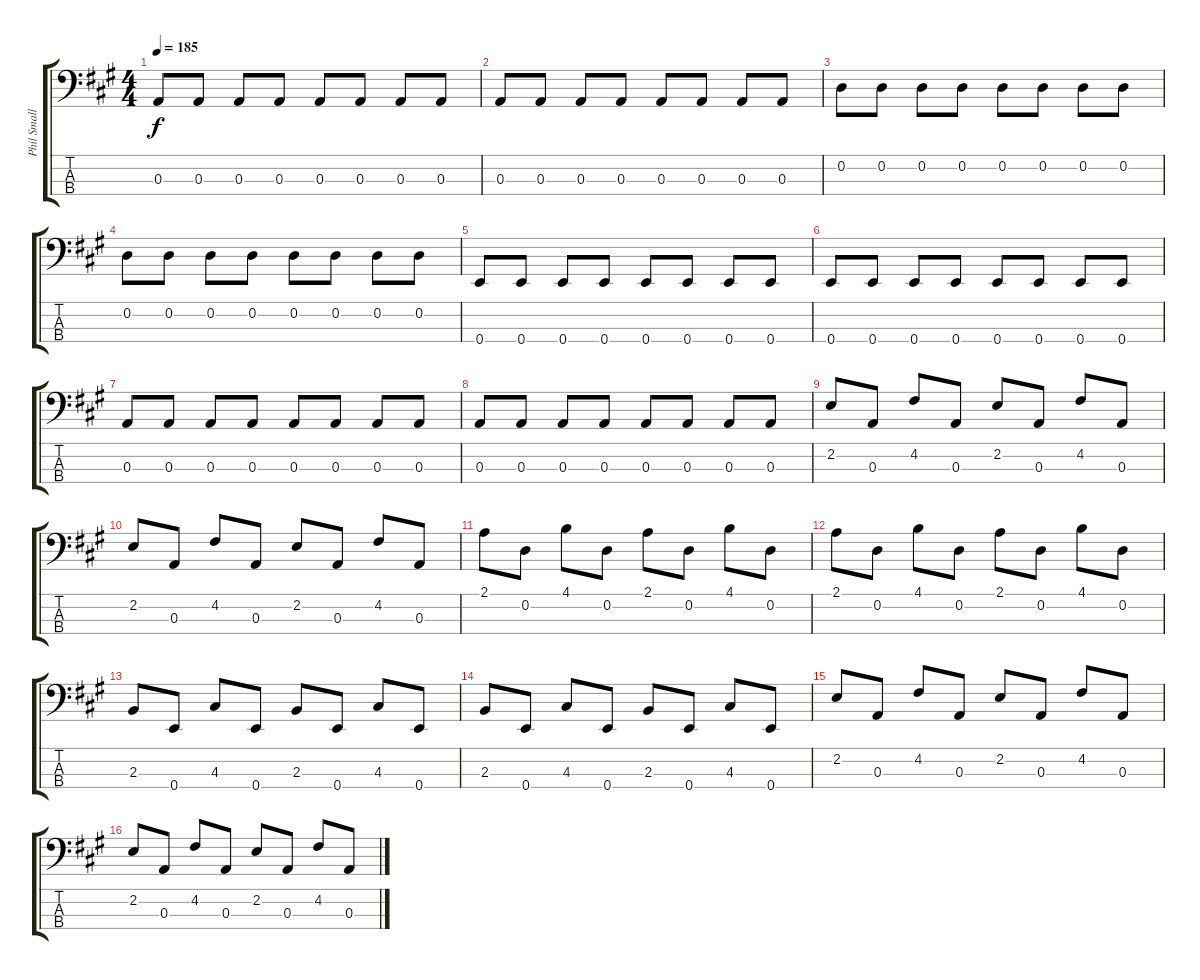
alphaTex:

\track ("Phil Small" "Phil Small") {instrument electricbassfinger}
\staff {score tabs}
\tuning (G2 D2 A1 E1) {hide}
\ts (4 4)
\tempo 185
\clef f4
\ks a
0.3.8{dy f} 0.3.8 0.3.8 0.3.8 0.3.8 0.3.8 0.3.8 0.3.8 |
0.3.8 0.3.8 0.3.8 0.3.8 0.3.8 0.3.8 0.3.8 0.3.8 |
0.2.8 0.2.8 0.2.8 0.2.8 0.2.8 0.2.8 0.2.8 0.2.8 |
0.2.8 0.2.8 0.2.8 0.2.8 0.2.8 0.2.8 0.2.8 0.2.8 |
0.4.8 0.4.8 0.4.8 0.4.8 0.4.8 0.4.8 0.4.8 0.4.8 |
0.4.8 0.4.8 0.4.8 0.4.8 0.4.8 0.4.8 0.4.8 0.4.8 |
0.3.8 0.3.8 0.3.8 0.3.8 0.3.8 0.3.8 0.3.8 0.3.8 |
0.3.8 0.3.8 0.3.8 0.3.8 0.3.8 0.3.8 0.3.8 0.3.8 |
2.2.8 0.3.8 4.2.8 0.3.8 2.2.8 0.3.8 4.2.8 0.3.8 |
2.2.8 0.3.8 4.2.8 0.3.8 2.2.8 0.3.8 4.2.8 0.3.8 |
2.1.8 0.2.8 4.1.8 0.2.8 2.1.8 0.2.8 4.1.8 0.2.8 |
2.1.8 0.2.8 4.1.8 0.2.8 2.1.8 0.2.8 4.1.8 0.2.8 |
2.3.8 0.4.8 4.3.8 0.4.8 2.3.8 0.4.8 4.3.8 0.4.8 |
2.3.8 0.4.8 4.3.8 0.4.8 2.3.8 0.4.8 4.3.8 0.4.8 |
2.2.8 0.3.8 4.2.8 0.3.8 2.2.8 0.3.8 4.2.8 0.3.8 |
2.2.8 0.3.8 4.2.8 0.3.8 2.2.8 0.3.8 4.2.8 0.3.8
